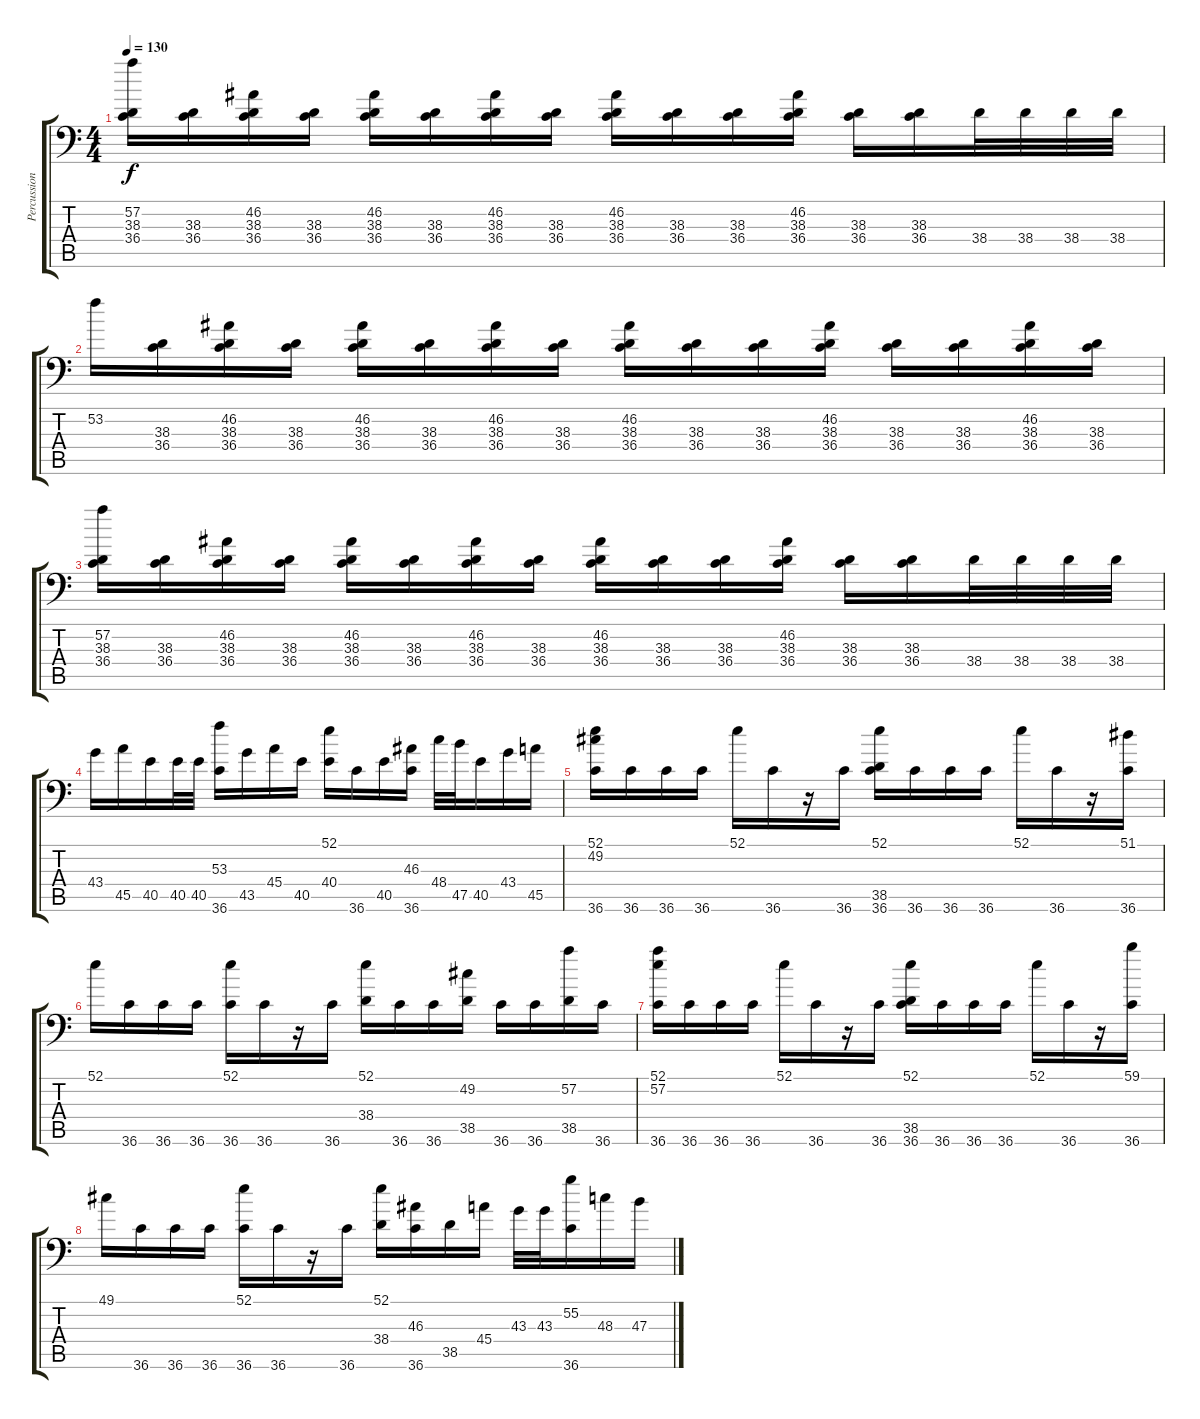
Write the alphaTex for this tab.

\track ("Percussion" "Percussion") {instrument acousticgrandpiano}
\staff {score tabs}
\tuning (C-1 C-1 C-1 C-1 C-1 C-1) {hide}
\ts (4 4)
\tempo 130
\clef f4
\ks c
(57.2 38.3 36.4).16{dy f} (38.3 36.4).16 (46.2 38.3 36.4).16 (38.3 36.4).16 (46.2 38.3 36.4).16 (38.3 36.4).16 (46.2 38.3 36.4).16 (38.3 36.4).16 (46.2 38.3 36.4).16 (38.3 36.4).16 (38.3 36.4).16 (46.2 38.3 36.4).16 (38.3 36.4).16 (38.3 36.4).16 38.4.32 38.4.32 38.4.32 38.4.32 |
53.2.16 (38.3 36.4).16 (46.2 38.3 36.4).16 (38.3 36.4).16 (46.2 38.3 36.4).16 (38.3 36.4).16 (46.2 38.3 36.4).16 (38.3 36.4).16 (46.2 38.3 36.4).16 (38.3 36.4).16 (38.3 36.4).16 (46.2 38.3 36.4).16 (38.3 36.4).16 (38.3 36.4).16 (46.2 38.3 36.4).16 (38.3 36.4).16 |
(57.2 38.3 36.4).16 (38.3 36.4).16 (46.2 38.3 36.4).16 (38.3 36.4).16 (46.2 38.3 36.4).16 (38.3 36.4).16 (46.2 38.3 36.4).16 (38.3 36.4).16 (46.2 38.3 36.4).16 (38.3 36.4).16 (38.3 36.4).16 (46.2 38.3 36.4).16 (38.3 36.4).16 (38.3 36.4).16 38.4.32 38.4.32 38.4.32 38.4.32 |
43.4.16 45.5.16 40.5.16 40.5.32 40.5.32 (53.3 36.6).16 43.5.16 45.4.16 40.5.16 (52.1 40.4).16 36.6.16 40.5.16 (46.3 36.6).16 48.4.32 47.5.32 40.5.16 43.4.16 45.5.16 |
(52.1 49.2 36.6).16 36.6.16 36.6.16 36.6.16 52.1.16 36.6.16 r.16 36.6.16 (52.1 38.5 36.6).16 36.6.16 36.6.16 36.6.16 52.1.16 36.6.16 r.16 (51.1 36.6).16 |
52.1.16 36.6.16 36.6.16 36.6.16 (52.1 36.6).16 36.6.16 r.16 36.6.16 (52.1 38.4).16 36.6.16 36.6.16 (49.2 38.5).16 36.6.16 36.6.16 (57.2 38.5).16 36.6.16 |
(52.1 57.2 36.6).16 36.6.16 36.6.16 36.6.16 52.1.16 36.6.16 r.16 36.6.16 (52.1 38.5 36.6).16 36.6.16 36.6.16 36.6.16 52.1.16 36.6.16 r.16 (59.1 36.6).16 |
49.1.16 36.6.16 36.6.16 36.6.16 (52.1 36.6).16 36.6.16 r.16 36.6.16 (52.1 38.4).16 (46.3 36.6).16 38.5.16 45.4.16 43.3.32 43.3.32 (55.2 36.6).16 48.3.16 47.3.16
